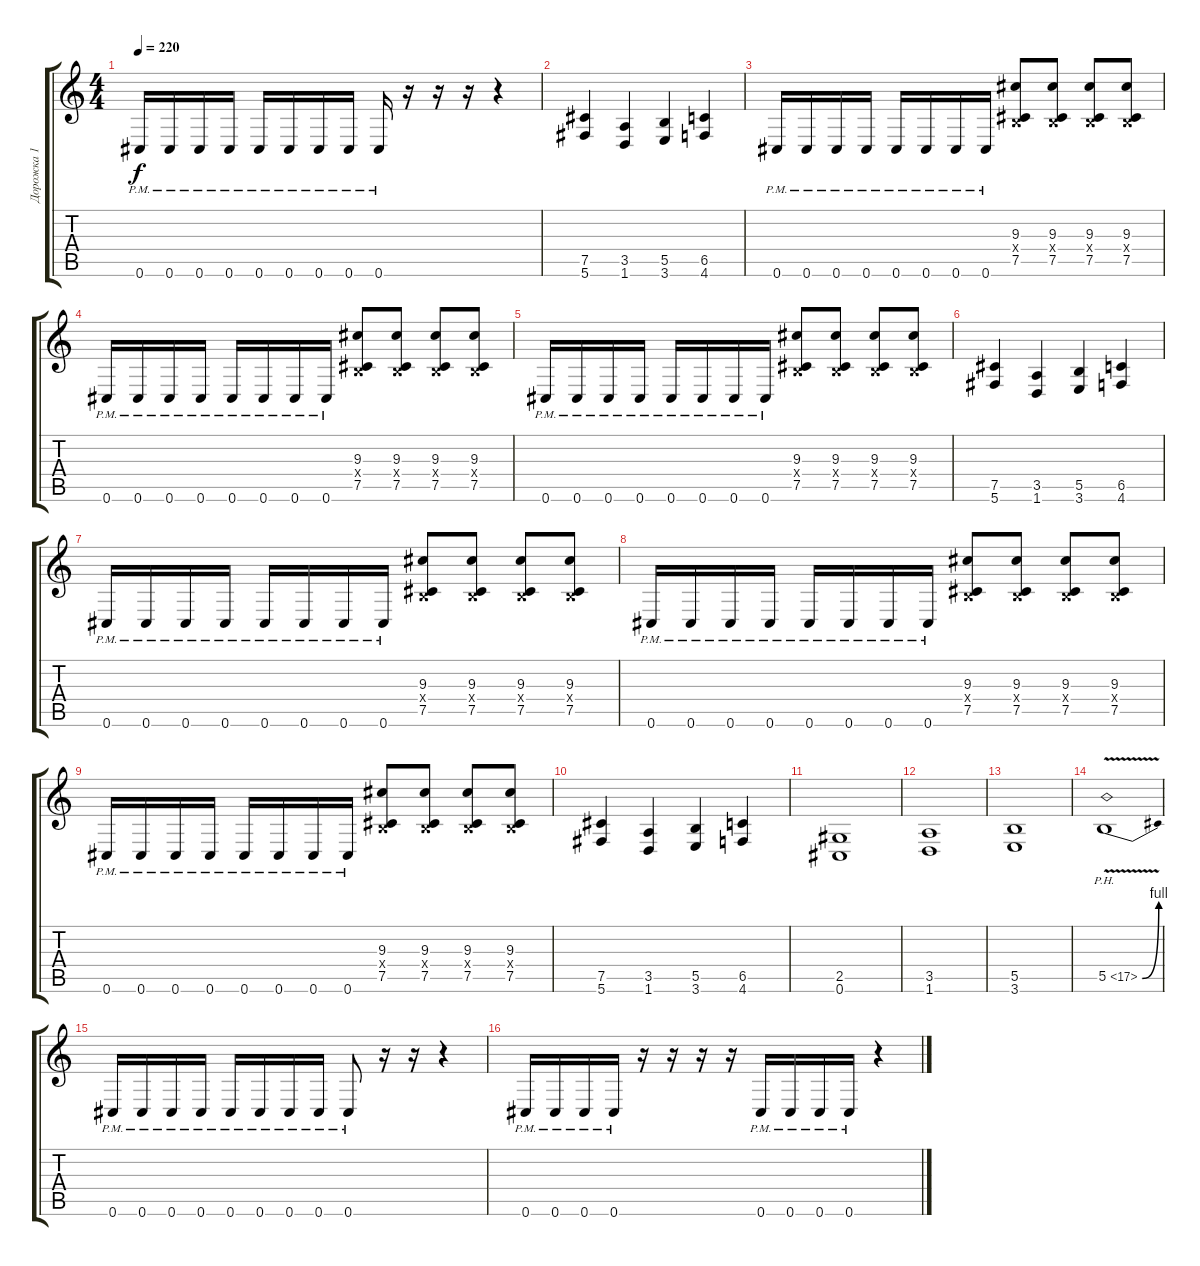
\track ("Дорожка 1" "Дорожка 1") {instrument distortionguitar}
\staff {score tabs}
\tuning (Db4 Ab3 E3 B2 Gb2 Db2) {hide}
\ts (4 4)
\tempo 220
\clef g2
\ks c
0.6{pm}.16{dy f} 0.6{pm}.16 0.6{pm}.16 0.6{pm}.16 0.6{pm}.16 0.6{pm}.16 0.6{pm}.16 0.6{pm}.16 0.6{pm}.16 r.16 r.16 r.16 r.4 |
(7.5 5.6).4 (3.5 1.6).4 (5.5 3.6).4 (6.5 4.6).4 |
0.6{pm}.16 0.6{pm}.16 0.6{pm}.16 0.6{pm}.16 0.6{pm}.16 0.6{pm}.16 0.6{pm}.16 0.6{pm}.16 (9.3 0.4{x} 7.5).8 (9.3 0.4{x} 7.5).8 (9.3 0.4{x} 7.5).8 (9.3 0.4{x} 7.5).8 |
0.6{pm}.16 0.6{pm}.16 0.6{pm}.16 0.6{pm}.16 0.6{pm}.16 0.6{pm}.16 0.6{pm}.16 0.6{pm}.16 (9.3 0.4{x} 7.5).8 (9.3 0.4{x} 7.5).8 (9.3 0.4{x} 7.5).8 (9.3 0.4{x} 7.5).8 |
0.6{pm}.16 0.6{pm}.16 0.6{pm}.16 0.6{pm}.16 0.6{pm}.16 0.6{pm}.16 0.6{pm}.16 0.6{pm}.16 (9.3 0.4{x} 7.5).8 (9.3 0.4{x} 7.5).8 (9.3 0.4{x} 7.5).8 (9.3 0.4{x} 7.5).8 |
(7.5 5.6).4 (3.5 1.6).4 (5.5 3.6).4 (6.5 4.6).4 |
0.6{pm}.16 0.6{pm}.16 0.6{pm}.16 0.6{pm}.16 0.6{pm}.16 0.6{pm}.16 0.6{pm}.16 0.6{pm}.16 (9.3 0.4{x} 7.5).8 (9.3 0.4{x} 7.5).8 (9.3 0.4{x} 7.5).8 (9.3 0.4{x} 7.5).8 |
0.6{pm}.16 0.6{pm}.16 0.6{pm}.16 0.6{pm}.16 0.6{pm}.16 0.6{pm}.16 0.6{pm}.16 0.6{pm}.16 (9.3 0.4{x} 7.5).8 (9.3 0.4{x} 7.5).8 (9.3 0.4{x} 7.5).8 (9.3 0.4{x} 7.5).8 |
0.6{pm}.16 0.6{pm}.16 0.6{pm}.16 0.6{pm}.16 0.6{pm}.16 0.6{pm}.16 0.6{pm}.16 0.6{pm}.16 (9.3 0.4{x} 7.5).8 (9.3 0.4{x} 7.5).8 (9.3 0.4{x} 7.5).8 (9.3 0.4{x} 7.5).8 |
(7.5 5.6).4 (3.5 1.6).4 (5.5 3.6).4 (6.5 4.6).4 |
(2.5 0.6).1 |
(3.5 1.6).1 |
(5.5 3.6).1 |
5.5{be (bend 0 0 60 4) ph 12 v}.1 |
0.6{pm}.16 0.6{pm}.16 0.6{pm}.16 0.6{pm}.16 0.6{pm}.16 0.6{pm}.16 0.6{pm}.16 0.6{pm}.16 0.6{pm}.8 r.16 r.16 r.4 |
0.6{pm}.16 0.6{pm}.16 0.6{pm}.16 0.6{pm}.16 r.16 r.16 r.16 r.16 0.6{pm}.16 0.6{pm}.16 0.6{pm}.16 0.6{pm}.16 r.4
